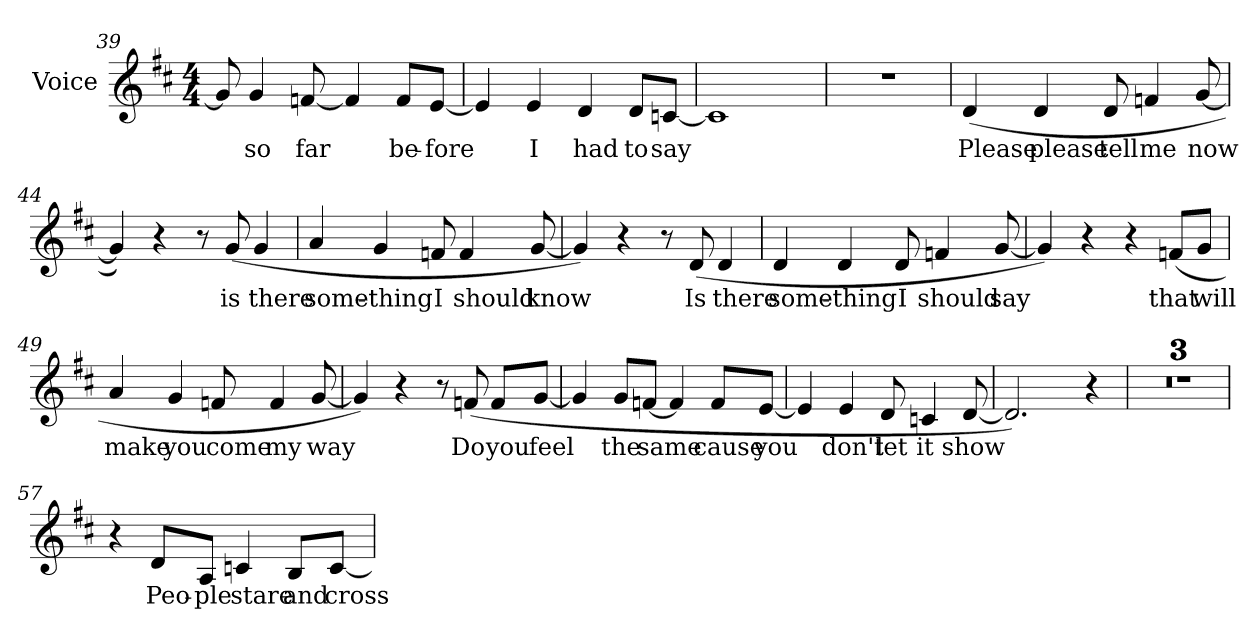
**kern	**text
*part1	*part1
*staff1	*staff1
*I"Voice	*
*I'Voice	*
*clefG2	*
*k[f#c#]	*
*D:	*
*M4/4	*
=39	=39
8gi/]	.
!	!LO:LY:b:color=#000000
4gi/	so
!	!LO:LY:b:color=#000000
[8fni/	far
4fi/]	.
!	!LO:LY:b:color=#000000
8fi/L	be-
!	!LO:LY:b:color=#000000
[8ei/J	-fore
=40	=40
4ei/]	.
!	!LO:LY:b:color=#000000
4ei/	I
!	!LO:LY:b:color=#000000
4di/	had
!	!LO:LY:b:color=#000000
8di/L	to
!	!LO:LY:b:color=#000000
[8cni/J	say
=41	=41
1ci]	.
!!LO:PB:g=z
=42	=42
1r	.
=43	=43
!	!LO:LY:b:color=#000000
(4di/	Please
!	!LO:LY:b:color=#000000
4di/	please
!	!LO:LY:b:color=#000000
8di/	tell
!	!LO:LY:b:color=#000000
4fni/	me
!	!LO:LY:b:color=#000000
[8gi/	now
=44	=44
4gi/])	.
4r	.
8r	.
!	!LO:LY:b:color=#000000
(8gi/	is
!	!LO:LY:b:color=#000000
4gi/	there
=45	=45
!	!LO:LY:b:color=#000000
4ai/	some-
!	!LO:LY:b:color=#000000
4gi/	-thing
!	!LO:LY:b:color=#000000
8fni/	I
!	!LO:LY:b:color=#000000
4fi/	should
!	!LO:LY:b:color=#000000
[8gi/	know
!!LO:LB:g=z
=46	=46
4gi/])	.
4r	.
8r	.
!	!LO:LY:b:color=#000000
(8di/	Is
!	!LO:LY:b:color=#000000
4di/	there
=47	=47
!	!LO:LY:b:color=#000000
4di/	some-
!	!LO:LY:b:color=#000000
4di/	-thing
!	!LO:LY:b:color=#000000
8di/	I
!	!LO:LY:b:color=#000000
4fni/	should
!	!LO:LY:b:color=#000000
[8gi/	say
=48	=48
4gi/])	.
4r	.
4r	.
!	!LO:LY:b:color=#000000
(8fni/L	that
!	!LO:LY:b:color=#000000
8gi/J	will
=49	=49
!	!LO:LY:b:color=#000000
4ai/	make
!	!LO:LY:b:color=#000000
4gi/	you
!	!LO:LY:b:color=#000000
8fni/	come
!	!LO:LY:b:color=#000000
4fi/	my
!	!LO:LY:b:color=#000000
[8gi/	way
!!LO:LB:g=z
=50	=50
4gi/])	.
4r	.
8r	.
!	!LO:LY:b:color=#000000
(8fni/	Do
!	!LO:LY:b:color=#000000
8fi/L	you
!	!LO:LY:b:color=#000000
[8gi/J	feel
=51	=51
4gi/]	.
!	!LO:LY:b:color=#000000
8gi/L	the
!	!LO:LY:b:color=#000000
[8fni/J	same
4fi/]	.
!	!LO:LY:b:color=#000000
8fi/L	cause
!	!LO:LY:b:color=#000000
[8ei/J	you
=52	=52
4ei/]	.
!	!LO:LY:b:color=#000000
4ei/	don't
!	!LO:LY:b:color=#000000
8di/	let
!	!LO:LY:b:color=#000000
4cni/	it
!	!LO:LY:b:color=#000000
[8di/	show
=53	=53
2.di/])	.
4r	.
=54	=54
1r	.
!!LO:LB:g=z
=55	=55
1r	.
=56	=56
1r	.
=57	=57
4r	.
!	!LO:LY:b:color=#000000
8di/L	Peo-
!	!LO:LY:b:color=#000000
8Ai/J	-ple
!	!LO:LY:b:color=#000000
4cni/	stare
!	!LO:LY:b:color=#000000
8Bi/L	and
!	!LO:LY:b:color=#000000
[8ci/J	cross
=	=
*-	*-
